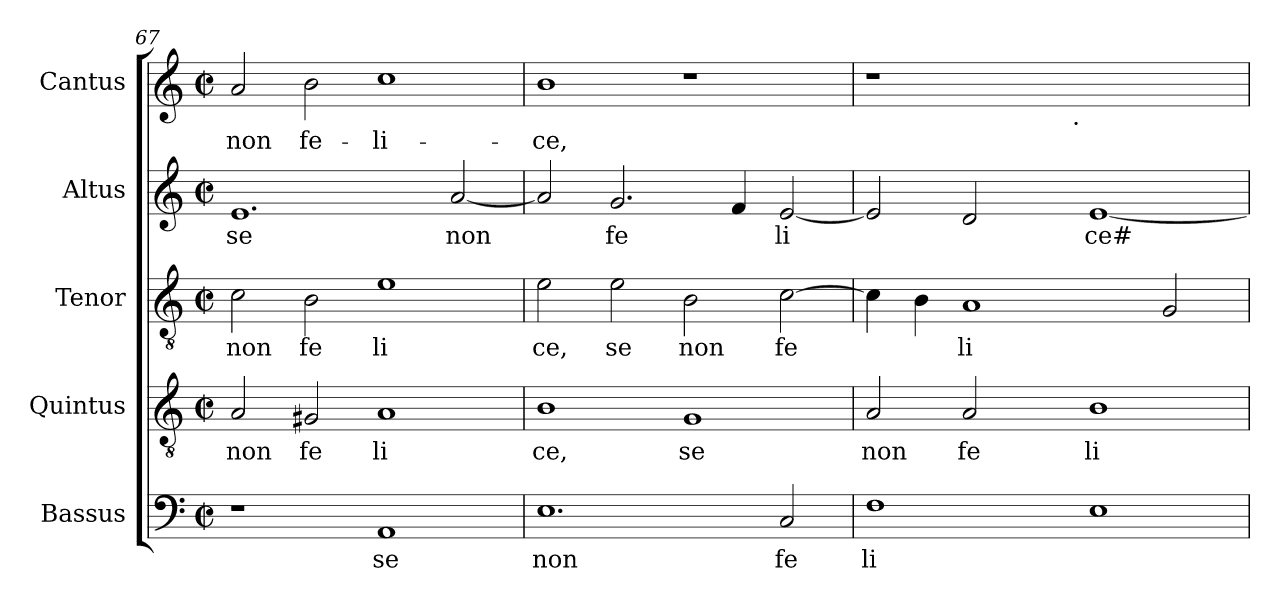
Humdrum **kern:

**kern	**text	**kern	**text	**kern	**text	**kern	**text	**kern	**text
*part5	*part5	*part4	*part4	*part3	*part3	*part2	*part2	*part1	*part1
*staff5	*staff5	*staff4	*staff4	*staff3	*staff3	*staff2	*staff2	*staff1	*staff1
*I"Bassus	*	*I"Quintus	*	*I"Tenor	*	*I"Altus	*	*I"Cantus	*
*clefF4	*	*clefGv2	*	*clefGv2	*	*clefG2	*	*clefG2	*
*k[]	*	*k[]	*	*k[]	*	*k[]	*	*k[]	*
*C:	*	*C:	*	*C:	*	*C:	*	*C:	*
*M2/2	*	*M2/2	*	*M2/2	*	*M2/2	*	*M2/2	*
*met(c|)	*	*met(c|)	*	*met(c|)	*	*met(c|)	*	*met(c|)	*
=67	=67	=67	=67	=67	=67	=67	=67	=67	=67
!	!	!	!LO:LY:b:cj	!	!LO:LY:b	!	!LO:LY:b:cj	!	!LO:LY:b:cj
1r	.	2A/	non	2c\	non	1.e	se	2a/	non
!	!	!	!LO:LY:b:cj	!	!LO:LY:b	!	!	!	!LO:LY:b:cj
.	.	2G#X/	fe	2B\	fe	.	.	2b\	fe-
!	!LO:LY:b:cj	!	!LO:LY:b:cj	!	!LO:LY:b	!	!	!	!LO:LY:b:cj
1AA	se	1A	li	1e	li	.	.	1cc	-li-
!	!	!	!	!	!	!	!LO:LY:b:cj	!	!
.	.	.	.	.	.	[<2a/	non	.	.
=68	=68	=68	=68	=68	=68	=68	=68	=68	=68
!	!LO:LY:b:cj	!	!LO:LY:b:cj	!	!LO:LY:b	!	!LO:LY:b:cj	!	!LO:LY:b:cj
1.E	non	1B	ce,	2e\	ce,	2a/]	.	1b	-ce,
!	!	!	!	!	!LO:LY:b	!	!LO:LY:b:cj	!	!
.	.	.	.	2e\	se	2.g/	fe-	.	.
!	!	!	!LO:LY:b:cj	!	!LO:LY:b	!	!	!	!
.	.	1G	se	2B\	non	.	.	1r	.
!	!	!	!	!	!	!	!LO:LY:b:cj	!	!
.	.	.	.	.	.	4f/	--	.	.
!	!LO:LY:b:cj	!	!	!	!LO:LY:b	!	!LO:LY:b:cj	!	!
2C/	fe	.	.	[>2c\	fe	[<2e/	-li-	.	.
=69	=69	=69	=69	=69	=69	=69	=69	=69	=69
!	!LO:LY:b:cj	!	!LO:LY:b:cj	!	!LO:LY:b	!	!LO:LY:b:cj	!	!
*	*	*	*	*	*	*	*	*^	*
1F	li	2A/	non	4c\]	.	2e/]	--	1r	2ryy	.
!	!	!	!	!	!LO:LY:b	!	!	!	!	!
.	.	.	.	4B\	.	.	.	.	.	.
!	!	!	!LO:LY:b:cj	!	!LO:LY:b	!	!LO:LY:b:cj	!	!	!
.	.	2A/	fe	1A	li	2d/	--	.	4ryy	.
.	.	.	.	.	.	.	.	.	8ryy	.
.	.	.	.	.	.	.	.	.	16ryy	.
.	.	.	.	.	.	.	.	.	64ryy	.
!	!	!	!	!	!	!	!	!	!LO:TX:b:t=.	!
.	.	.	.	.	.	.	.	.	1ryy	.
!	!LO:LY:b:cj	!	!LO:LY:b:cj	!	!	!	!LO:LY:b:cj	!	!	!
1E	.	1B	li	.	.	[>1e	-ce#	1ryy	.	.
!	!	!	!	!	!LO:LY:b	!	!	!	!	!
.	.	.	.	2G/	.	.	.	.	.	.
.	.	.	.	.	.	.	.	.	32.ryy	.
*	*	*	*	*	*	*	*	*v	*v	*
=	=	=	=	=	=	=	=	=	=
*-	*-	*-	*-	*-	*-	*-	*-	*-	*-
